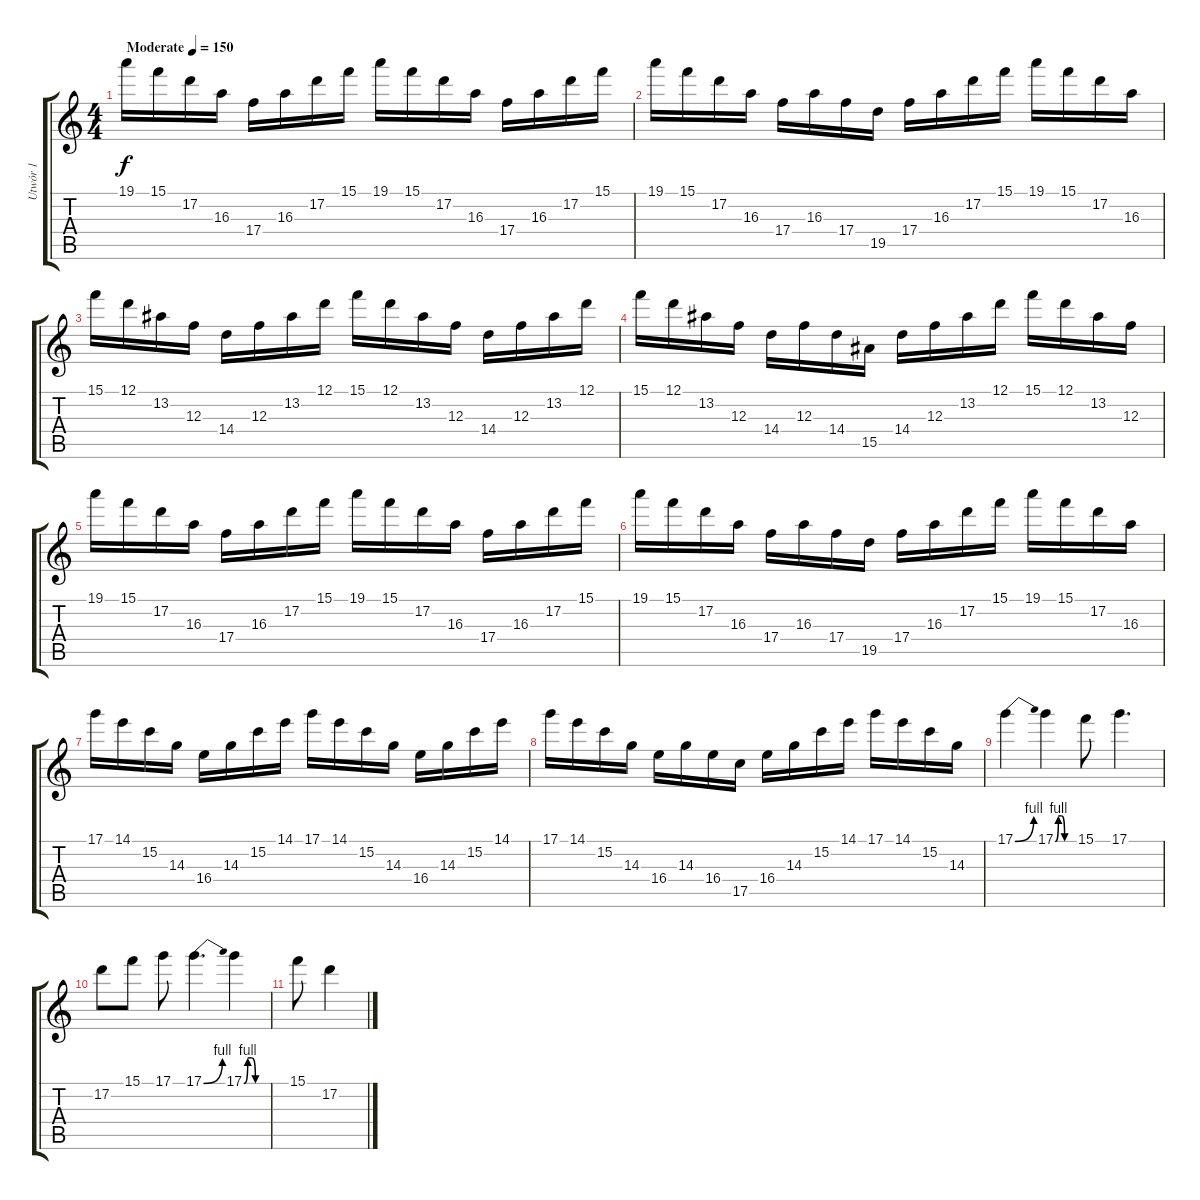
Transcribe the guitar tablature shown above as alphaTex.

\track ("Utwór 1" "Utwór 1") {instrument overdrivenguitar}
\staff {score tabs}
\tuning (D4 A3 F3 C3 G2 D2) {hide}
\ts (4 4)
\tempo (150 "Moderate")
\clef g2
\ks c
19.1.16{dy f instrument overdrivenguitar} 15.1.16 17.2.16 16.3.16 17.4.16 16.3.16 17.2.16 15.1.16 19.1.16 15.1.16 17.2.16 16.3.16 17.4.16 16.3.16 17.2.16 15.1.16 |
19.1.16 15.1.16 17.2.16 16.3.16 17.4.16 16.3.16 17.4.16 19.5.16 17.4.16 16.3.16 17.2.16 15.1.16 19.1.16 15.1.16 17.2.16 16.3.16 |
15.1.16 12.1.16 13.2.16 12.3.16 14.4.16 12.3.16 13.2.16 12.1.16 15.1.16 12.1.16 13.2.16 12.3.16 14.4.16 12.3.16 13.2.16 12.1.16 |
15.1.16 12.1.16 13.2.16 12.3.16 14.4.16 12.3.16 14.4.16 15.5.16 14.4.16 12.3.16 13.2.16 12.1.16 15.1.16 12.1.16 13.2.16 12.3.16 |
19.1.16 15.1.16 17.2.16 16.3.16 17.4.16 16.3.16 17.2.16 15.1.16 19.1.16 15.1.16 17.2.16 16.3.16 17.4.16 16.3.16 17.2.16 15.1.16 |
19.1.16 15.1.16 17.2.16 16.3.16 17.4.16 16.3.16 17.4.16 19.5.16 17.4.16 16.3.16 17.2.16 15.1.16 19.1.16 15.1.16 17.2.16 16.3.16 |
17.1.16 14.1.16 15.2.16 14.3.16 16.4.16 14.3.16 15.2.16 14.1.16 17.1.16 14.1.16 15.2.16 14.3.16 16.4.16 14.3.16 15.2.16 14.1.16 |
17.1.16 14.1.16 15.2.16 14.3.16 16.4.16 14.3.16 16.4.16 17.5.16 16.4.16 14.3.16 15.2.16 14.1.16 17.1.16 14.1.16 15.2.16 14.3.16 |
17.1{be (bend 0 0 60 4)}.4 17.1{be (custom 0 0 10 4 20 4 30 0 60 0)}.4 15.1.8 17.1.4{d} |
17.2.8 15.1.8 17.1.8 17.1{be (bend 0 0 60 4)}.4{d} 17.1{be (custom 0 0 10 4 20 4 30 0 60 0)}.4 |
15.1.8 17.2.4
